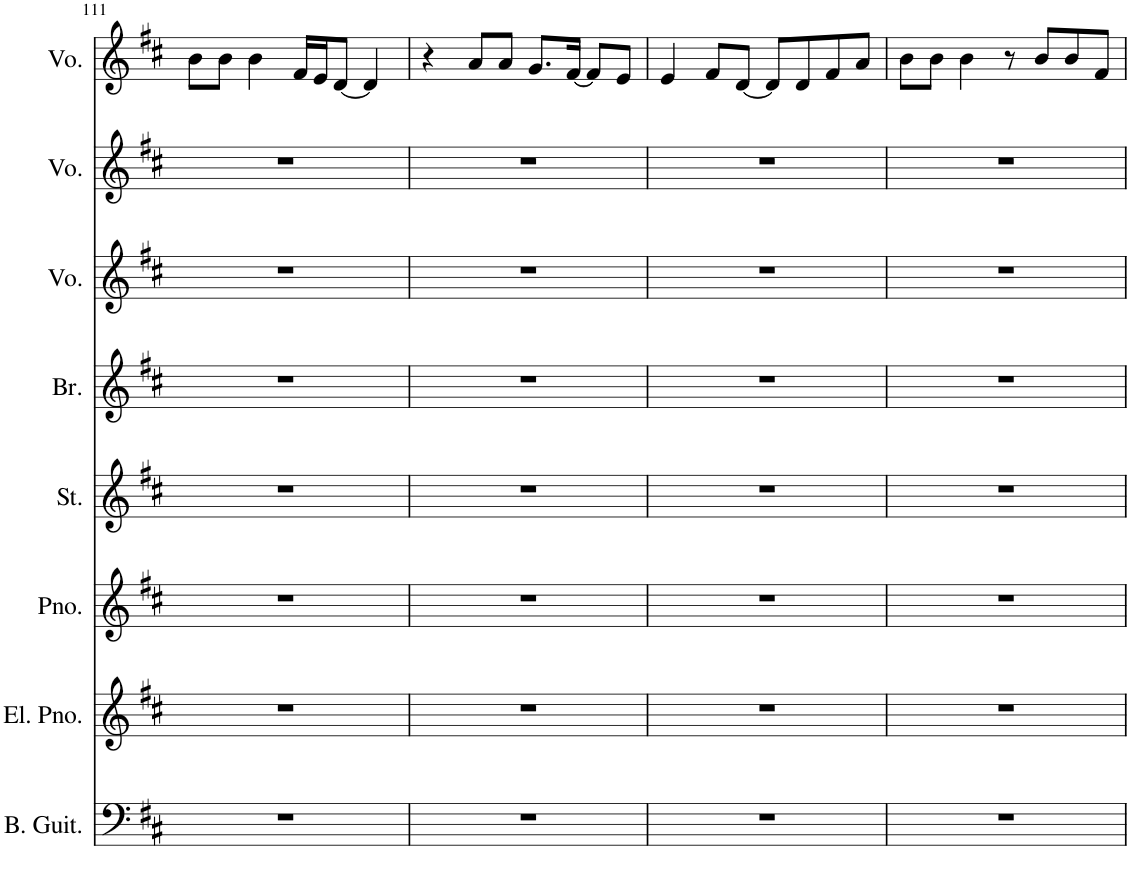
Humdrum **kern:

**kern	**kern	**kern	**kern	**kern	**kern	**kern	**kern
*part8	*part7	*part6	*part5	*part4	*part3	*part2	*part1
*staff8	*staff7	*staff6	*staff5	*staff4	*staff3	*staff2	*staff1
*I"ベース	*I"エレクトリックピアノ	*I"ピアノ	*I"ストリングス	*I"金管楽器	*I"ボーカル	*I"ボーカル	*I"ボーカル
!!LO:PB:g=z
*clefF4	*clefG2	*clefG2	*clefG2	*clefG2	*clefG2	*clefG2	*clefG2
*Trd7c12	*	*	*	*	*Trd5c9	*Trd5c9	*Trd5c9
*k[f#c#]	*k[f#c#]	*k[f#c#]	*k[f#c#]	*k[f#c#]	*k[f#c#]	*k[f#c#]	*k[f#c#]
*M4/4	*M4/4	*M4/4	*M4/4	*M4/4	*M4/4	*M4/4	*M4/4
=111	=111	=111	=111	=111	=111	=111	=111
1r	1r	1r	1r	1r	1r	1r	8b\L
.	.	.	.	.	.	.	8b\J
.	.	.	.	.	.	.	4b\
.	.	.	.	.	.	.	16f#/LL
.	.	.	.	.	.	.	16e/J
.	.	.	.	.	.	.	[8d/J
.	.	.	.	.	.	.	4d/]
=112	=112	=112	=112	=112	=112	=112	=112
1r	1r	1r	1r	1r	1r	1r	4r
.	.	.	.	.	.	.	8a/L
.	.	.	.	.	.	.	8a/J
.	.	.	.	.	.	.	8.g/L
.	.	.	.	.	.	.	[16f#/Jk
.	.	.	.	.	.	.	8f#/L]
.	.	.	.	.	.	.	8e/J
=113	=113	=113	=113	=113	=113	=113	=113
1r	1r	1r	1r	1r	1r	1r	4e/
.	.	.	.	.	.	.	8f#/L
.	.	.	.	.	.	.	[8d/J
.	.	.	.	.	.	.	8d/L]
.	.	.	.	.	.	.	8d/
.	.	.	.	.	.	.	8f#/
.	.	.	.	.	.	.	8a/J
=114	=114	=114	=114	=114	=114	=114	=114
1r	1r	1r	1r	1r	1r	1r	8b\L
.	.	.	.	.	.	.	8b\J
.	.	.	.	.	.	.	4b\
.	.	.	.	.	.	.	8r
.	.	.	.	.	.	.	8b/L
.	.	.	.	.	.	.	8b/
.	.	.	.	.	.	.	8f#/J
=	=	=	=	=	=	=	=
*-	*-	*-	*-	*-	*-	*-	*-
